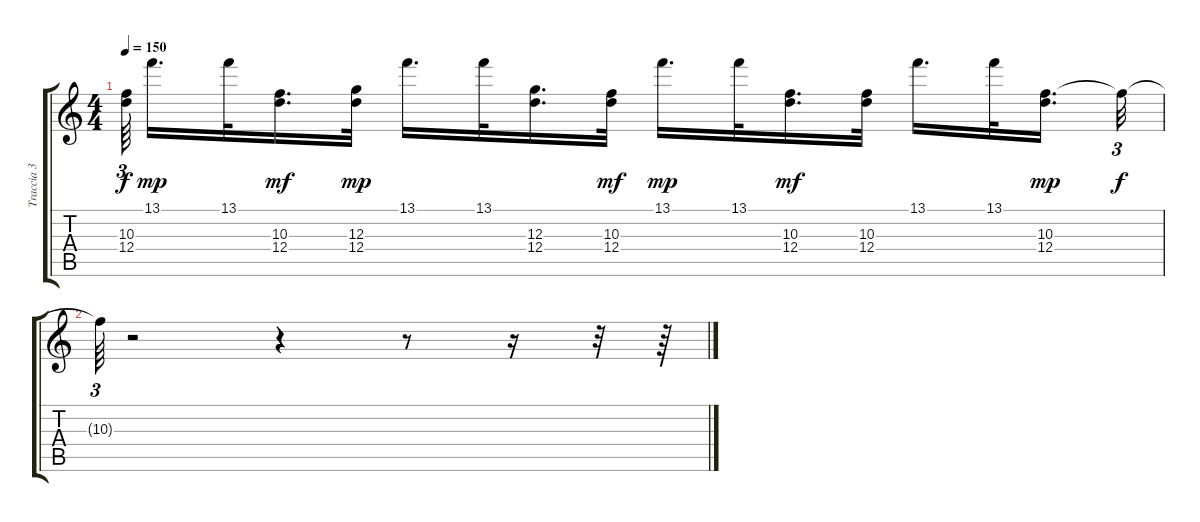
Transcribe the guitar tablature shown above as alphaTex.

\track ("Traccia 3" "Traccia 3") {instrument overdrivenguitar}
\staff {score tabs}
\tuning (E4 B3 G3 D3 A2 E2) {hide}
\ts (4 4)
\tempo 150
\clef g2
\ks c
(10.3{t} 12.4{t}).64{tu (3 2) dy f} 13.1.16{d dy mp} 13.1.32 (10.3 12.4).16{d dy mf} (12.3 12.4).32{dy mp} 13.1.16{d} 13.1.32 (12.3 12.4).16{d} (10.3 12.4).32{dy mf} 13.1.16{d dy mp} 13.1.32 (10.3 12.4).16{d dy mf} (10.3 12.4).32 13.1.16{d} 13.1.32 (10.3 12.4).16{d dy mp} 10.3{t}.32{tu (3 2) dy f} |
10.3{t}.64{tu (3 2)} r.2 r.4 r.8 r.16 r.32 r.64
